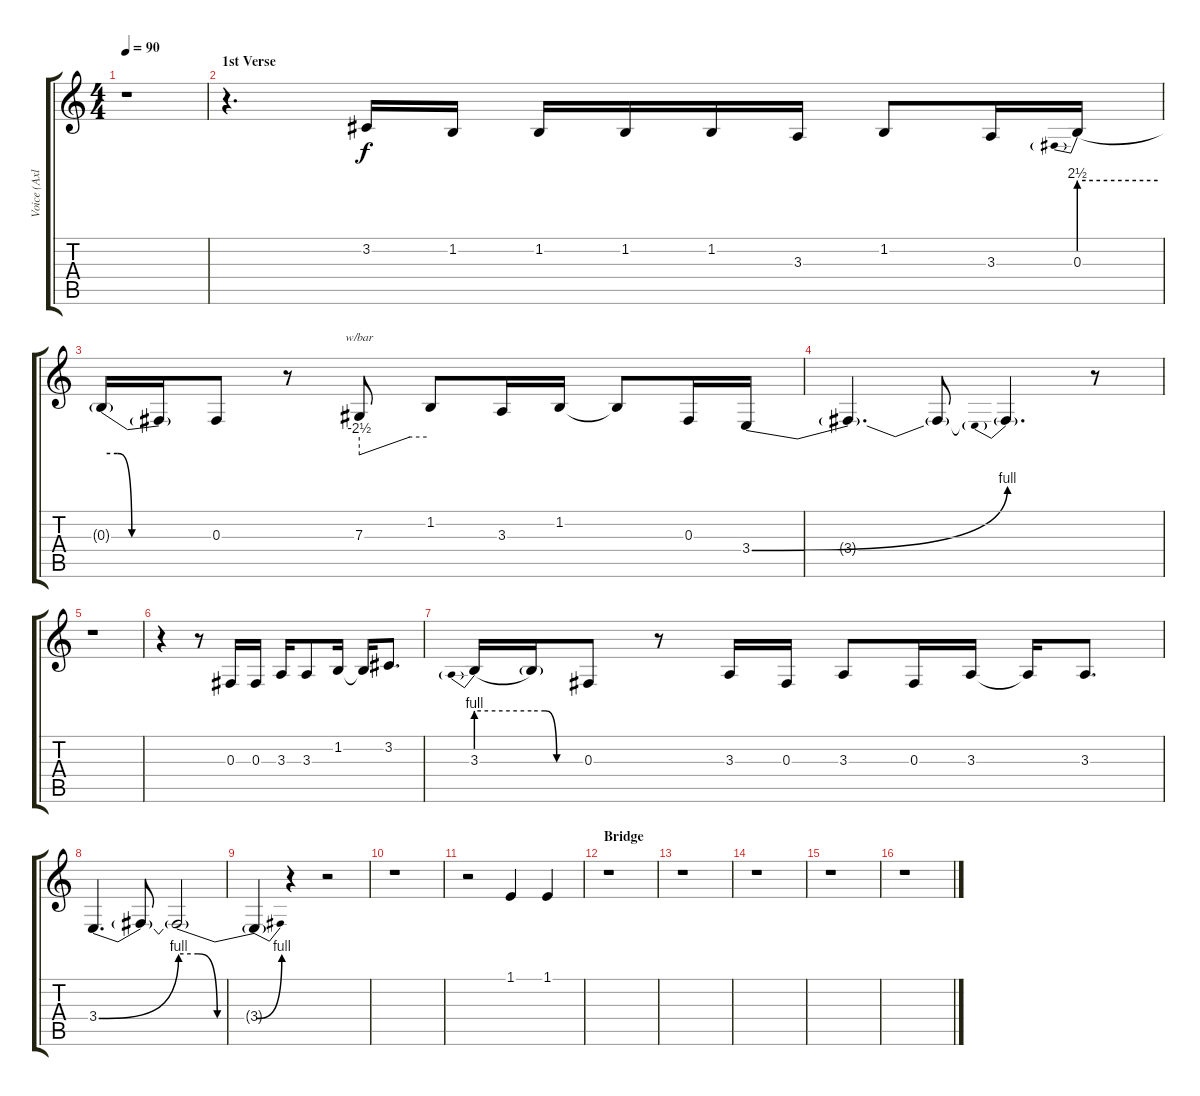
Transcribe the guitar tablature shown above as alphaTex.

\track ("Voice (Axl)" "Voice (Axl") {instrument lead2sawtooth}
\staff {score tabs}
\tuning (Eb4 Bb3 Gb3 Db3 Ab2 Eb2) {hide}
\ts (4 4)
\tempo 90
\clef g2
\ks c
r.1{dy mp} |
\section ("" "1st Verse")
r.4{d} 3.2.16{dy f} 1.2.16 1.2.16 1.2.16 1.2.16 3.3.16 1.2.8 3.3.16 0.3{be (prebend 0 10 60 10)}.16 |
0.3{be (custom 0 10 15 10 30 0 60 0) t}.16 0.3{be (hold 0 0 60 0) t}.16 0.3.8 r.8 7.3.8{tbe (custom default 0 -10 45 0 60 0)} 1.2.8 3.3.16 1.2.16 1.2{t}.8 0.3.16 3.4{be (bend 0 0 60 4)}.16 |
3.4{t}.4{d} 3.4{t}.8 3.4{be (prebend 0 4 60 4) t}.4{d} r.8 |
r.1 |
r.4 r.8 0.3.16 0.3.16 3.3.16 3.3.8 1.2.16 1.2{t}.16 3.2.8{d} |
3.3{be (prebend 0 4 60 4)}.16 3.3{be (custom 0 4 15 4 30 0 60 0) t}.16 0.3.8 r.8 3.3.16 0.3.16 3.3.8 0.3.16 3.3.16 3.3{t}.16 3.3.8{d} |
3.4{be (bend 0 0 60 4)}.4{d} 3.4{t}.8 3.4{be (custom 0 4 15 4 30 0 60 0) t}.2 |
3.4{be (bend 0 0 60 4) t}.4 r.4 r.2 |
r.1 |
r.2 1.1.4 1.1.4 |
\section ("" "Bridge")
r.1 |
r.1 |
r.1 |
r.1 |
r.1
